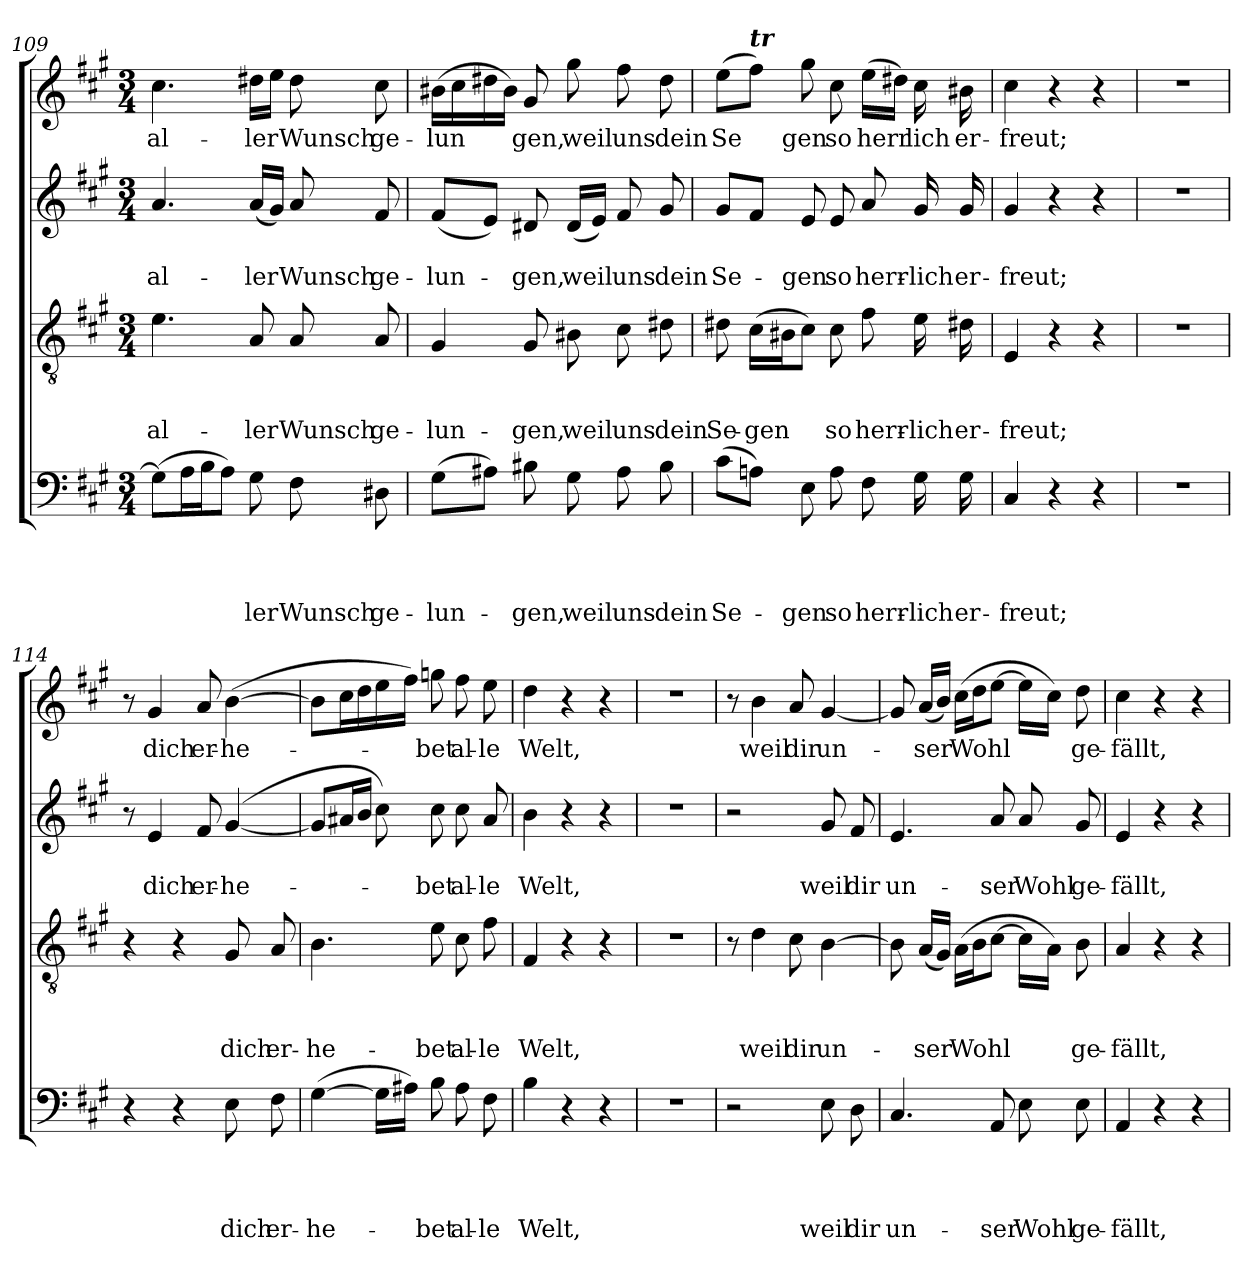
**kern	**text	**text	**text	**text	**kern	**text	**text	**text	**kern	**text	**text	**kern	**text
*part4	*part4	*part4	*part4	*part4	*part3	*part3	*part3	*part3	*part2	*part2	*part2	*part1	*part1
*staff4	*staff4	*staff4	*staff4	*staff4	*staff3	*staff3	*staff3	*staff3	*staff2	*staff2	*staff2	*staff1	*staff1
!!LO:PB:g=z
*clefF4	*	*	*	*	*clefGv2	*	*	*	*clefG2	*	*	*clefG2	*
*k[f#c#g#]	*	*	*	*	*k[f#c#g#]	*	*	*	*k[f#c#g#]	*	*	*k[f#c#g#]	*
*A:	*	*	*	*	*A:	*	*	*	*A:	*	*	*A:	*
*M3/4	*	*	*	*	*M3/4	*	*	*	*M3/4	*	*	*M3/4	*
=109	=109	=109	=109	=109	=109	=109	=109	=109	=109	=109	=109	=109	=109
!	!	!	!	!	!	!	!	!LO:LY:b	!	!	!LO:LY:b	!	!LO:LY:b
(>8G#\L]	.	.	.	.	4.e\	.	.	al-	4.a/	.	al-	4.cc#\	al-
16A\L	.	.	.	.	.	.	.	.	.	.	.	.	.
16B\J	.	.	.	.	.	.	.	.	.	.	.	.	.
8A\J)	.	.	.	.	.	.	.	.	.	.	.	.	.
!	!	!	!	!LO:LY:b	!	!	!	!LO:LY:b	!	!	!LO:LY:b	!	!LO:LY:b
8G#\	.	.	.	-ler	8A/	.	.	-ler	(<16a/LL	.	-ler	16dd#X\LL	-ler
.	.	.	.	.	.	.	.	.	16g#/JJ)	.	.	16ee\JJ	.
!	!	!	!	!LO:LY:b	!	!	!	!LO:LY:b	!	!	!LO:LY:b	!	!LO:LY:b
8F#\	.	.	.	Wunsch	8A/	.	.	Wunsch	8a/	.	Wunsch	8dd#\	Wunsch
!	!	!	!	!LO:LY:b	!	!	!	!LO:LY:b	!	!	!LO:LY:b	!	!LO:LY:b
8D#X\	.	.	.	ge-	8A/	.	.	ge-	8f#/	.	ge-	8cc#\	ge-
=110	=110	=110	=110	=110	=110	=110	=110	=110	=110	=110	=110	=110	=110
!	!	!	!	!LO:LY:b	!	!	!	!LO:LY:b	!	!	!LO:LY:b	!	!LO:LY:b
(>8G#\L	.	.	.	-lun-	4G#/	.	.	-lun-	(<8f#/L	.	-lun-	(>16b#X\LL	-lun
.	.	.	.	.	.	.	.	.	.	.	.	16cc#\	.
8A#X\J)	.	.	.	.	.	.	.	.	8e/J)	.	.	16dd#X\	.
.	.	.	.	.	.	.	.	.	.	.	.	16b#\JJ)	.
!	!	!	!	!LO:LY:b	!	!	!	!LO:LY:b	!	!	!LO:LY:b	!	!LO:LY:b
8B#X\	.	.	.	-gen,	8G#/	.	.	-gen,	8d#X/	.	-gen,	8g#/	gen,
!	!	!	!	!LO:LY:b	!	!	!	!LO:LY:b	!	!	!LO:LY:b	!	!LO:LY:b
8G#\	.	.	.	weil	8B#X\	.	.	weil	(<16d#/LL	.	weil	8gg#\	weil
.	.	.	.	.	.	.	.	.	16e/JJ)	.	.	.	.
!	!	!	!	!LO:LY:b	!	!	!	!LO:LY:b	!	!	!LO:LY:b	!	!LO:LY:b
8A#\	.	.	.	uns	8c#\	.	.	uns	8f#/	.	uns	8ff#\	uns
!	!	!	!	!LO:LY:b	!	!	!	!LO:LY:b	!	!	!LO:LY:b	!	!LO:LY:b
8B#\	.	.	.	dein	8d#X\	.	.	dein	8g#/	.	dein	8dd#\	dein
=111	=111	=111	=111	=111	=111	=111	=111	=111	=111	=111	=111	=111	=111
!	!	!	!	!LO:LY:b	!	!	!	!LO:LY:b	!	!	!LO:LY:b	!	!LO:LY:b
(>8c#\L	.	.	.	Se-	8d#X\	.	.	Se-	8g#/L	.	Se-	(>8ee\L	Se
!	!	!	!	!	!	!	!	!	!	!	!	!LO:TX:a:Bi:t=tr	!
!	!	!	!	!	!	!	!	!LO:LY:b	!	!	!	!	!
8An\J)	.	.	.	.	(>16c#\LL	.	.	-gen	8f#/J	.	.	8ff#\J)	.
.	.	.	.	.	16B#X\J	.	.	.	.	.	.	.	.
!	!	!	!	!LO:LY:b	!	!	!	!	!	!	!LO:LY:b	!	!LO:LY:b
8E\	.	.	.	-gen	8c#\J)	.	.	.	8e/	.	-gen	8gg#\	gen
!	!	!	!	!LO:LY:b	!	!	!	!LO:LY:b	!	!	!LO:LY:b	!	!LO:LY:b
8A\	.	.	.	so	8c#\	.	.	so	8e/	.	so	8cc#\	so
!	!	!	!	!LO:LY:b	!	!	!	!LO:LY:b	!	!	!LO:LY:b	!	!LO:LY:b
8F#\	.	.	.	herr-	8f#\	.	.	herr-	8a/	.	herr-	(>16ee\LL	herr
.	.	.	.	.	.	.	.	.	.	.	.	16dd#X\JJ)	.
!	!	!	!	!LO:LY:b	!	!	!	!LO:LY:b	!	!	!LO:LY:b	!	!LO:LY:b
16G#\	.	.	.	-lich	16e\	.	.	-lich	16g#/	.	-lich	16cc#\	lich
!	!	!	!	!LO:LY:b	!	!	!	!LO:LY:b	!	!	!LO:LY:b	!	!LO:LY:b
16G#\	.	.	.	er-	16d#X\	.	.	er-	16g#/	.	er-	16b#X\	er-
!!LO:LB:g=z
=112	=112	=112	=112	=112	=112	=112	=112	=112	=112	=112	=112	=112	=112
!	!	!	!	!LO:LY:b	!	!	!	!LO:LY:b	!	!	!LO:LY:b	!	!LO:LY:b
4C#/	.	.	.	-freut;	4E/	.	.	-freut;	4g#/	.	-freut;	4cc#\	-freut;
4r	.	.	.	.	4r	.	.	.	4r	.	.	4r	.
4r	.	.	.	.	4r	.	.	.	4r	.	.	4r	.
=113	=113	=113	=113	=113	=113	=113	=113	=113	=113	=113	=113	=113	=113
2.r	.	.	.	.	2.r	.	.	.	2.r	.	.	2.r	.
=114	=114	=114	=114	=114	=114	=114	=114	=114	=114	=114	=114	=114	=114
4r	.	.	.	.	4r	.	.	.	8r	.	.	8r	.
!	!	!	!	!	!	!	!	!	!	!	!LO:LY:b	!	!LO:LY:b
.	.	.	.	.	.	.	.	.	4e/	.	dich	4g#/	dich
4r	.	.	.	.	4r	.	.	.	.	.	.	.	.
!	!	!	!	!	!	!	!	!	!	!	!LO:LY:b	!	!LO:LY:b
.	.	.	.	.	.	.	.	.	8f#/	.	er-	8a/	er-
!	!	!	!	!LO:LY:b	!	!	!	!LO:LY:b	!	!	!LO:LY:b	!	!LO:LY:b
8E\	.	.	.	dich	8G#/	.	.	dich	(<[4g#/	.	-he-	(>[4b\	-he-
!	!	!	!	!LO:LY:b	!	!	!	!LO:LY:b	!	!	!	!	!
8F#\	.	.	.	er-	8A/	.	.	er-	.	.	.	.	.
=115	=115	=115	=115	=115	=115	=115	=115	=115	=115	=115	=115	=115	=115
!	!	!	!	!LO:LY:b	!	!	!	!LO:LY:b	!	!	!	!	!
(>[4G#\	.	.	.	-he-	4.B\	.	.	-he-	8g#/L]	.	.	8b\L]	.
.	.	.	.	.	.	.	.	.	16a#X/L	.	.	16cc#\L	.
.	.	.	.	.	.	.	.	.	16b/JJ	.	.	16dd\	.
16G#\LL]	.	.	.	.	.	.	.	.	8cc#\)	.	.	16ee\	.
16A#X\JJ)	.	.	.	.	.	.	.	.	.	.	.	16ff#\JJ)	.
!	!	!	!	!LO:LY:b	!	!	!	!LO:LY:b	!	!	!LO:LY:b	!	!LO:LY:b
8B\	.	.	.	-bet	8e\	.	.	-bet	8cc#\	.	-bet	8ggn\	-bet
!	!	!	!	!LO:LY:b	!	!	!	!LO:LY:b	!	!	!LO:LY:b	!	!LO:LY:b
8A#\	.	.	.	al-	8c#\	.	.	al-	8cc#\	.	al-	8ff#\	al-
!	!	!	!	!LO:LY:b	!	!	!	!LO:LY:b	!	!	!LO:LY:b	!	!LO:LY:b
8F#\	.	.	.	-le	8f#\	.	.	-le	8a#/	.	-le	8ee\	-le
!!LO:LB:g=z
=116	=116	=116	=116	=116	=116	=116	=116	=116	=116	=116	=116	=116	=116
!	!	!	!	!LO:LY:b	!	!	!	!LO:LY:b	!	!	!LO:LY:b	!	!LO:LY:b
4B\	.	.	.	Welt,	4F#/	.	.	Welt,	4b\	.	Welt,	4dd\	Welt,
4r	.	.	.	.	4r	.	.	.	4r	.	.	4r	.
4r	.	.	.	.	4r	.	.	.	4r	.	.	4r	.
=117	=117	=117	=117	=117	=117	=117	=117	=117	=117	=117	=117	=117	=117
2.r	.	.	.	.	2.r	.	.	.	2.r	.	.	2.r	.
=118	=118	=118	=118	=118	=118	=118	=118	=118	=118	=118	=118	=118	=118
2r	.	.	.	.	8r	.	.	.	2r	.	.	8r	.
!	!	!	!	!	!	!	!	!LO:LY:b	!	!	!	!	!LO:LY:b
.	.	.	.	.	4d\	.	.	weil	.	.	.	4b\	weil
!	!	!	!	!	!	!	!	!LO:LY:b	!	!	!	!	!LO:LY:b
.	.	.	.	.	8c#\	.	.	dir	.	.	.	8a/	dir
!	!	!	!	!LO:LY:b	!	!	!	!LO:LY:b	!	!	!LO:LY:b	!	!LO:LY:b
8E\	.	.	.	weil	[4B\	.	.	un-	8g#/	.	weil	[4g#/	un-
!	!	!	!	!LO:LY:b	!	!	!	!	!	!	!LO:LY:b	!	!
8D\	.	.	.	dir	.	.	.	.	8f#/	.	dir	.	.
=119	=119	=119	=119	=119	=119	=119	=119	=119	=119	=119	=119	=119	=119
!	!	!	!	!LO:LY:b	!	!	!	!	!	!	!LO:LY:b	!	!
4.C#/	.	.	.	un-	8B\]	.	.	.	4.e/	.	un-	8g#/]	.
!	!	!	!	!	!	!	!	!LO:LY:b	!	!	!	!	!LO:LY:b
.	.	.	.	.	(<16A/LL	.	.	-ser	.	.	.	(<16a/LL	-ser
.	.	.	.	.	16G#/JJ)	.	.	.	.	.	.	16b/JJ)	.
!	!	!	!	!	!	!	!	!LO:LY:b	!	!	!	!	!LO:LY:b
.	.	.	.	.	(>16A\LL	.	.	Wohl	.	.	.	(>16cc#\LL	Wohl
.	.	.	.	.	16B\J	.	.	.	.	.	.	16dd\J	.
!	!	!	!	!LO:LY:b	!	!	!	!	!	!	!LO:LY:b	!	!
8AA/	.	.	.	-ser	[8c#\J	.	.	.	8a/	.	-ser	[8ee\J	.
!	!	!	!	!LO:LY:b	!	!	!	!	!	!	!LO:LY:b	!	!
8E\	.	.	.	Wohl	16c#\LL]	.	.	.	8a/	.	Wohl	16ee\LL]	.
.	.	.	.	.	16A\JJ)	.	.	.	.	.	.	16cc#\JJ)	.
!	!	!	!	!LO:LY:b	!	!	!	!LO:LY:b	!	!	!LO:LY:b	!	!LO:LY:b
8E\	.	.	.	ge-	8B\	.	.	ge-	8g#/	.	ge-	8dd\	ge-
!!LO:PB:g=z
=120	=120	=120	=120	=120	=120	=120	=120	=120	=120	=120	=120	=120	=120
!	!	!	!	!LO:LY:b	!	!	!	!LO:LY:b	!	!	!LO:LY:b	!	!LO:LY:b
4AA/	.	.	.	-fällt,	4A/	.	.	-fällt,	4e/	.	-fällt,	4cc#\	-fällt,
4r	.	.	.	.	4r	.	.	.	4r	.	.	4r	.
4r	.	.	.	.	4r	.	.	.	4r	.	.	4r	.
=	=	=	=	=	=	=	=	=	=	=	=	=	=
*-	*-	*-	*-	*-	*-	*-	*-	*-	*-	*-	*-	*-	*-
